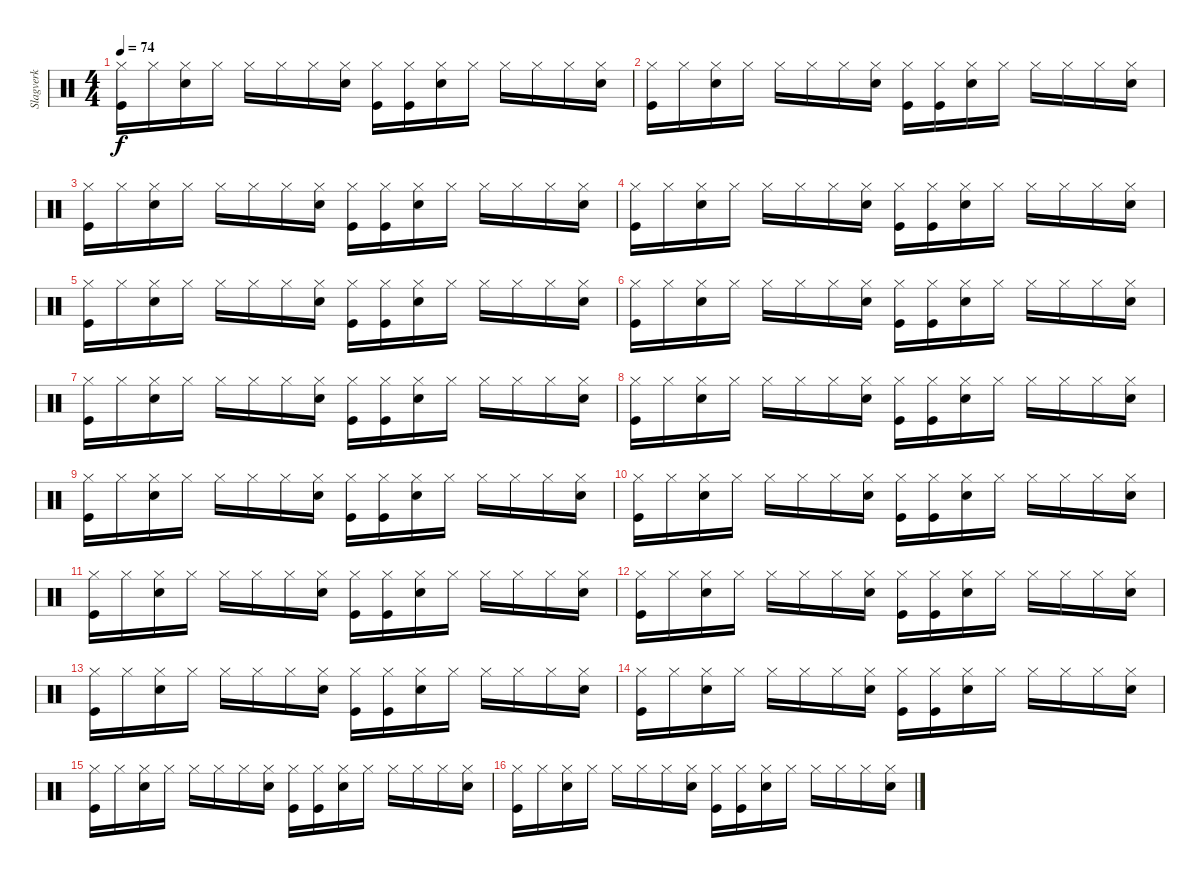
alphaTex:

\track ("Slagverk" "Slagverk") {instrument percussion}
\staff {score}
\articulation defaults
\ts (4 4)
\tempo 74
\clef neutral
\ks c
("Hi-Hat (closed)" "Kick (hit)").16{dy f} "Hi-Hat (closed)".16 ("Hi-Hat (closed)" "Snare (hit) 2").16 "Hi-Hat (closed)".16 "Hi-Hat (closed)".16 "Hi-Hat (closed)".16 "Hi-Hat (closed)".16 ("Hi-Hat (closed)" "Snare (hit) 2").16 ("Hi-Hat (closed)" "Kick (hit)").16 ("Hi-Hat (closed)" "Kick (hit)").16 ("Hi-Hat (closed)" "Snare (hit) 2").16 "Hi-Hat (closed)".16 "Hi-Hat (closed)".16 "Hi-Hat (closed)".16 "Hi-Hat (closed)".16 ("Hi-Hat (closed)" "Snare (hit) 2").16 |
("Hi-Hat (closed)" "Kick (hit)").16 "Hi-Hat (closed)".16 ("Hi-Hat (closed)" "Snare (hit) 2").16 "Hi-Hat (closed)".16 "Hi-Hat (closed)".16 "Hi-Hat (closed)".16 "Hi-Hat (closed)".16 ("Hi-Hat (closed)" "Snare (hit) 2").16 ("Hi-Hat (closed)" "Kick (hit)").16 ("Hi-Hat (closed)" "Kick (hit)").16 ("Hi-Hat (closed)" "Snare (hit) 2").16 "Hi-Hat (closed)".16 "Hi-Hat (closed)".16 "Hi-Hat (closed)".16 "Hi-Hat (closed)".16 ("Hi-Hat (closed)" "Snare (hit) 2").16 |
("Hi-Hat (closed)" "Kick (hit)").16 "Hi-Hat (closed)".16 ("Hi-Hat (closed)" "Snare (hit) 2").16 "Hi-Hat (closed)".16 "Hi-Hat (closed)".16 "Hi-Hat (closed)".16 "Hi-Hat (closed)".16 ("Hi-Hat (closed)" "Snare (hit) 2").16 ("Hi-Hat (closed)" "Kick (hit)").16 ("Hi-Hat (closed)" "Kick (hit)").16 ("Hi-Hat (closed)" "Snare (hit) 2").16 "Hi-Hat (closed)".16 "Hi-Hat (closed)".16 "Hi-Hat (closed)".16 "Hi-Hat (closed)".16 ("Hi-Hat (closed)" "Snare (hit) 2").16 |
("Hi-Hat (closed)" "Kick (hit)").16 "Hi-Hat (closed)".16 ("Hi-Hat (closed)" "Snare (hit) 2").16 "Hi-Hat (closed)".16 "Hi-Hat (closed)".16 "Hi-Hat (closed)".16 "Hi-Hat (closed)".16 ("Hi-Hat (closed)" "Snare (hit) 2").16 ("Hi-Hat (closed)" "Kick (hit)").16 ("Hi-Hat (closed)" "Kick (hit)").16 ("Hi-Hat (closed)" "Snare (hit) 2").16 "Hi-Hat (closed)".16 "Hi-Hat (closed)".16 "Hi-Hat (closed)".16 "Hi-Hat (closed)".16 ("Hi-Hat (closed)" "Snare (hit) 2").16 |
("Hi-Hat (closed)" "Kick (hit)").16 "Hi-Hat (closed)".16 ("Hi-Hat (closed)" "Snare (hit) 2").16 "Hi-Hat (closed)".16 "Hi-Hat (closed)".16 "Hi-Hat (closed)".16 "Hi-Hat (closed)".16 ("Hi-Hat (closed)" "Snare (hit) 2").16 ("Hi-Hat (closed)" "Kick (hit)").16 ("Hi-Hat (closed)" "Kick (hit)").16 ("Hi-Hat (closed)" "Snare (hit) 2").16 "Hi-Hat (closed)".16 "Hi-Hat (closed)".16 "Hi-Hat (closed)".16 "Hi-Hat (closed)".16 ("Hi-Hat (closed)" "Snare (hit) 2").16 |
("Hi-Hat (closed)" "Kick (hit)").16 "Hi-Hat (closed)".16 ("Hi-Hat (closed)" "Snare (hit) 2").16 "Hi-Hat (closed)".16 "Hi-Hat (closed)".16 "Hi-Hat (closed)".16 "Hi-Hat (closed)".16 ("Hi-Hat (closed)" "Snare (hit) 2").16 ("Hi-Hat (closed)" "Kick (hit)").16 ("Hi-Hat (closed)" "Kick (hit)").16 ("Hi-Hat (closed)" "Snare (hit) 2").16 "Hi-Hat (closed)".16 "Hi-Hat (closed)".16 "Hi-Hat (closed)".16 "Hi-Hat (closed)".16 ("Hi-Hat (closed)" "Snare (hit) 2").16 |
("Hi-Hat (closed)" "Kick (hit)").16 "Hi-Hat (closed)".16 ("Hi-Hat (closed)" "Snare (hit) 2").16 "Hi-Hat (closed)".16 "Hi-Hat (closed)".16 "Hi-Hat (closed)".16 "Hi-Hat (closed)".16 ("Hi-Hat (closed)" "Snare (hit) 2").16 ("Hi-Hat (closed)" "Kick (hit)").16 ("Hi-Hat (closed)" "Kick (hit)").16 ("Hi-Hat (closed)" "Snare (hit) 2").16 "Hi-Hat (closed)".16 "Hi-Hat (closed)".16 "Hi-Hat (closed)".16 "Hi-Hat (closed)".16 ("Hi-Hat (closed)" "Snare (hit) 2").16 |
("Hi-Hat (closed)" "Kick (hit)").16 "Hi-Hat (closed)".16 ("Hi-Hat (closed)" "Snare (hit) 2").16 "Hi-Hat (closed)".16 "Hi-Hat (closed)".16 "Hi-Hat (closed)".16 "Hi-Hat (closed)".16 ("Hi-Hat (closed)" "Snare (hit) 2").16 ("Hi-Hat (closed)" "Kick (hit)").16 ("Hi-Hat (closed)" "Kick (hit)").16 ("Hi-Hat (closed)" "Snare (hit) 2").16 "Hi-Hat (closed)".16 "Hi-Hat (closed)".16 "Hi-Hat (closed)".16 "Hi-Hat (closed)".16 ("Hi-Hat (closed)" "Snare (hit) 2").16 |
("Hi-Hat (closed)" "Kick (hit)").16 "Hi-Hat (closed)".16 ("Hi-Hat (closed)" "Snare (hit) 2").16 "Hi-Hat (closed)".16 "Hi-Hat (closed)".16 "Hi-Hat (closed)".16 "Hi-Hat (closed)".16 ("Hi-Hat (closed)" "Snare (hit) 2").16 ("Hi-Hat (closed)" "Kick (hit)").16 ("Hi-Hat (closed)" "Kick (hit)").16 ("Hi-Hat (closed)" "Snare (hit) 2").16 "Hi-Hat (closed)".16 "Hi-Hat (closed)".16 "Hi-Hat (closed)".16 "Hi-Hat (closed)".16 ("Hi-Hat (closed)" "Snare (hit) 2").16 |
("Hi-Hat (closed)" "Kick (hit)").16 "Hi-Hat (closed)".16 ("Hi-Hat (closed)" "Snare (hit) 2").16 "Hi-Hat (closed)".16 "Hi-Hat (closed)".16 "Hi-Hat (closed)".16 "Hi-Hat (closed)".16 ("Hi-Hat (closed)" "Snare (hit) 2").16 ("Hi-Hat (closed)" "Kick (hit)").16 ("Hi-Hat (closed)" "Kick (hit)").16 ("Hi-Hat (closed)" "Snare (hit) 2").16 "Hi-Hat (closed)".16 "Hi-Hat (closed)".16 "Hi-Hat (closed)".16 "Hi-Hat (closed)".16 ("Hi-Hat (closed)" "Snare (hit) 2").16 |
("Hi-Hat (closed)" "Kick (hit)").16 "Hi-Hat (closed)".16 ("Hi-Hat (closed)" "Snare (hit) 2").16 "Hi-Hat (closed)".16 "Hi-Hat (closed)".16 "Hi-Hat (closed)".16 "Hi-Hat (closed)".16 ("Hi-Hat (closed)" "Snare (hit) 2").16 ("Hi-Hat (closed)" "Kick (hit)").16 ("Hi-Hat (closed)" "Kick (hit)").16 ("Hi-Hat (closed)" "Snare (hit) 2").16 "Hi-Hat (closed)".16 "Hi-Hat (closed)".16 "Hi-Hat (closed)".16 "Hi-Hat (closed)".16 ("Hi-Hat (closed)" "Snare (hit) 2").16 |
("Hi-Hat (closed)" "Kick (hit)").16 "Hi-Hat (closed)".16 ("Hi-Hat (closed)" "Snare (hit) 2").16 "Hi-Hat (closed)".16 "Hi-Hat (closed)".16 "Hi-Hat (closed)".16 "Hi-Hat (closed)".16 ("Hi-Hat (closed)" "Snare (hit) 2").16 ("Hi-Hat (closed)" "Kick (hit)").16 ("Hi-Hat (closed)" "Kick (hit)").16 ("Hi-Hat (closed)" "Snare (hit) 2").16 "Hi-Hat (closed)".16 "Hi-Hat (closed)".16 "Hi-Hat (closed)".16 "Hi-Hat (closed)".16 ("Hi-Hat (closed)" "Snare (hit) 2").16 |
("Hi-Hat (closed)" "Kick (hit)").16 "Hi-Hat (closed)".16 ("Hi-Hat (closed)" "Snare (hit) 2").16 "Hi-Hat (closed)".16 "Hi-Hat (closed)".16 "Hi-Hat (closed)".16 "Hi-Hat (closed)".16 ("Hi-Hat (closed)" "Snare (hit) 2").16 ("Hi-Hat (closed)" "Kick (hit)").16 ("Hi-Hat (closed)" "Kick (hit)").16 ("Hi-Hat (closed)" "Snare (hit) 2").16 "Hi-Hat (closed)".16 "Hi-Hat (closed)".16 "Hi-Hat (closed)".16 "Hi-Hat (closed)".16 ("Hi-Hat (closed)" "Snare (hit) 2").16 |
("Hi-Hat (closed)" "Kick (hit)").16 "Hi-Hat (closed)".16 ("Hi-Hat (closed)" "Snare (hit) 2").16 "Hi-Hat (closed)".16 "Hi-Hat (closed)".16 "Hi-Hat (closed)".16 "Hi-Hat (closed)".16 ("Hi-Hat (closed)" "Snare (hit) 2").16 ("Hi-Hat (closed)" "Kick (hit)").16 ("Hi-Hat (closed)" "Kick (hit)").16 ("Hi-Hat (closed)" "Snare (hit) 2").16 "Hi-Hat (closed)".16 "Hi-Hat (closed)".16 "Hi-Hat (closed)".16 "Hi-Hat (closed)".16 ("Hi-Hat (closed)" "Snare (hit) 2").16 |
("Hi-Hat (closed)" "Kick (hit)").16 "Hi-Hat (closed)".16 ("Hi-Hat (closed)" "Snare (hit) 2").16 "Hi-Hat (closed)".16 "Hi-Hat (closed)".16 "Hi-Hat (closed)".16 "Hi-Hat (closed)".16 ("Hi-Hat (closed)" "Snare (hit) 2").16 ("Hi-Hat (closed)" "Kick (hit)").16 ("Hi-Hat (closed)" "Kick (hit)").16 ("Hi-Hat (closed)" "Snare (hit) 2").16 "Hi-Hat (closed)".16 "Hi-Hat (closed)".16 "Hi-Hat (closed)".16 "Hi-Hat (closed)".16 ("Hi-Hat (closed)" "Snare (hit) 2").16 |
("Hi-Hat (closed)" "Kick (hit)").16 "Hi-Hat (closed)".16 ("Hi-Hat (closed)" "Snare (hit) 2").16 "Hi-Hat (closed)".16 "Hi-Hat (closed)".16 "Hi-Hat (closed)".16 "Hi-Hat (closed)".16 ("Hi-Hat (closed)" "Snare (hit) 2").16 ("Hi-Hat (closed)" "Kick (hit)").16 ("Hi-Hat (closed)" "Kick (hit)").16 ("Hi-Hat (closed)" "Snare (hit) 2").16 "Hi-Hat (closed)".16 "Hi-Hat (closed)".16 "Hi-Hat (closed)".16 "Hi-Hat (closed)".16 ("Hi-Hat (closed)" "Snare (hit) 2").16
